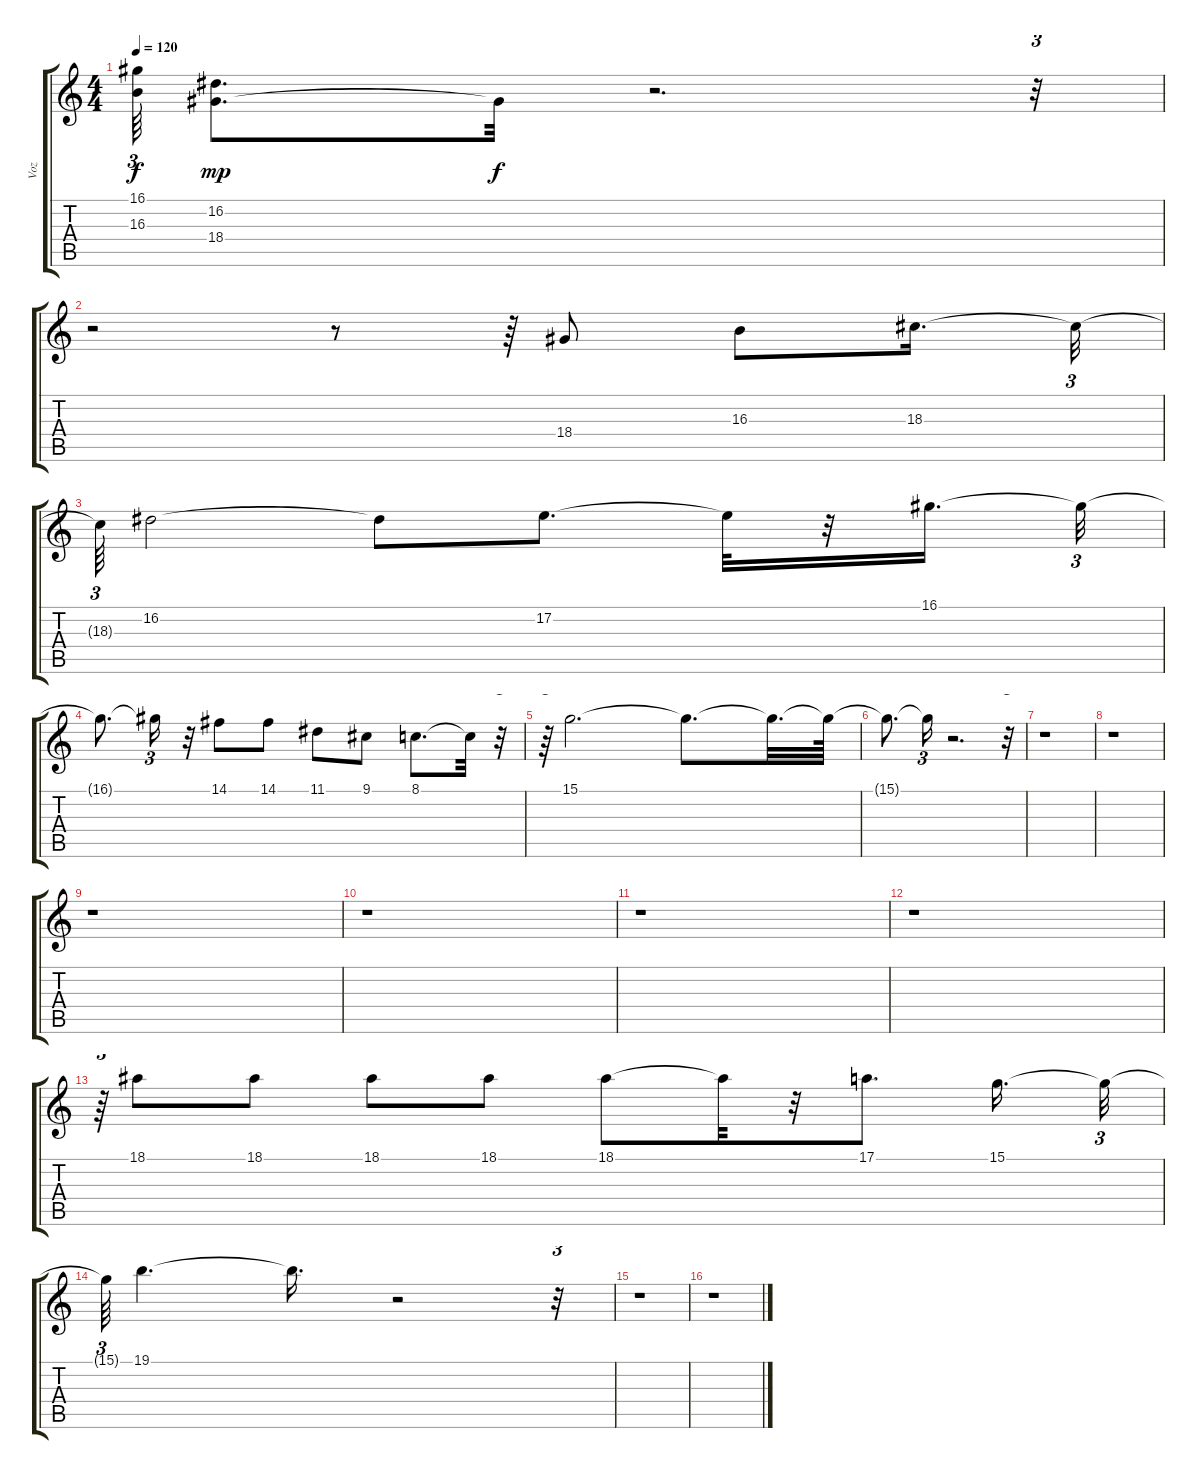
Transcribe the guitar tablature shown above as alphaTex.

\track ("Voz" "Voz") {instrument fx5brightness}
\staff {score tabs}
\tuning (E4 B3 G3 D3 A2 E2) {hide}
\ts (4 4)
\tempo 120
\clef g2
\ks c
(16.1{t} 16.3{t}).64{tu (3 2) dy f} (16.2 18.4).8{d dy mp} 18.4{t}.32{dy f} r.2{d} r.32{tu (3 2)} |
r.2 r.8 r.64{tu (3 2)} 18.4.8 16.3.8 18.3.16{d} 18.3{t}.32{tu (3 2)} |
18.3{t}.64{tu (3 2)} 16.2.2 16.2{t}.8 17.2.8{d} 17.2{t}.32 r.32 16.1.16{d} 16.1{t}.32{tu (3 2)} |
16.1{t}.8{d} 16.1{t}.16{tu (3 2)} r.32 14.1.8 14.1.8 11.1.8 9.1.8 8.1.8{d} 8.1{t}.32 r.32{tu (3 2)} |
r.64{tu (3 2)} 15.1.2{d} 15.1{t}.8{d} 15.1{t}.32{d} 15.1{t}.64 |
15.1{t}.8{d} 15.1{t}.16{tu (3 2)} r.2{d} r.32{tu (3 2)} |
r.1 |
r.1 |
r.1 |
r.1 |
r.1 |
r.1 |
r.64{tu (3 2)} 18.1.8 18.1.8 18.1.8 18.1.8 18.1.8 18.1{t}.32 r.32 17.1.8{d} 15.1.16{d} 15.1{t}.32{tu (3 2)} |
15.1{t}.64{tu (3 2)} 19.1.4{d} 19.1{t}.16{d} r.2 r.32{tu (3 2)} |
r.1 |
r.1
